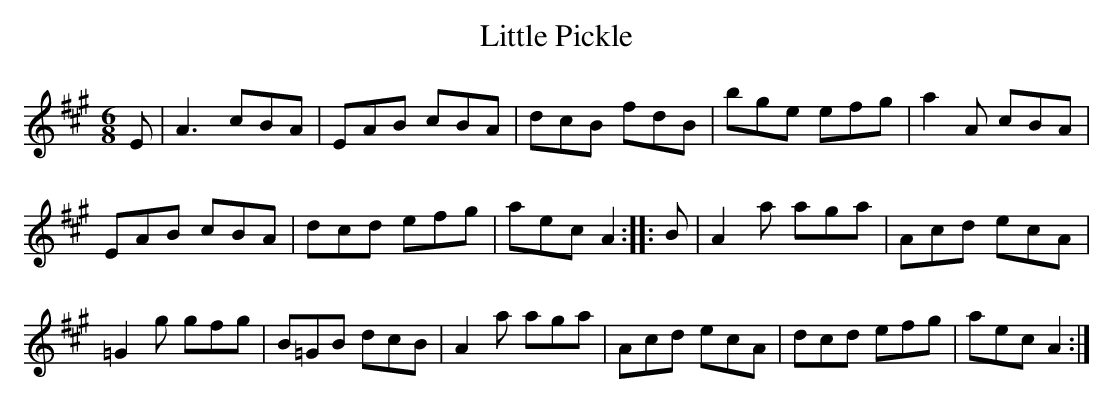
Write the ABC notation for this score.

X:1
T:Little Pickle
M:6/8
L:1/8
K:A
E|A3 cBA|EAB cBA|dcB fdB|bge efg|a2 A cBA|
EAB cBA|dcd efg|aec A2::B|A2 a aga|Acd ecA|
=G2 g gfg|B=GB dcB|A2 a aga|Acd ecA|dcd efg|aec A2:|
